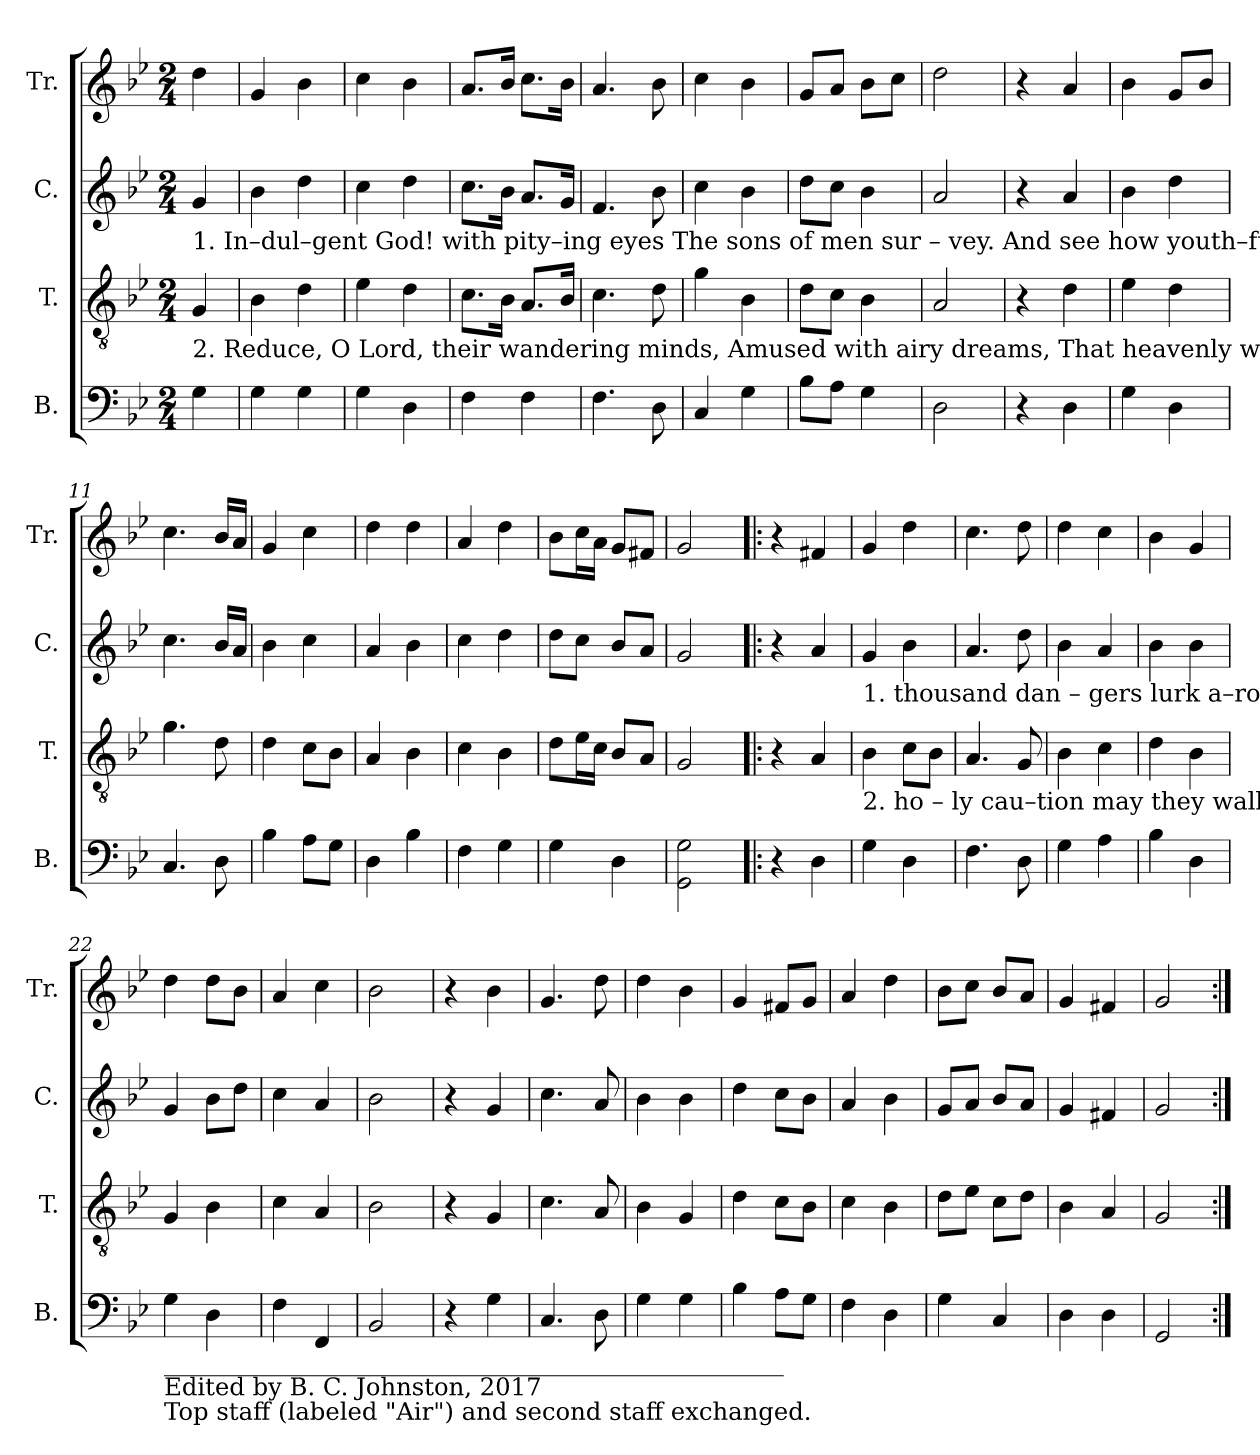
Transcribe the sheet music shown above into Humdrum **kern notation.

**kern	**kern	**kern	**kern
*part4	*part3	*part2	*part1
*staff4	*staff3	*staff2	*staff1
*I"B.	*I"T.	*I"C.	*I"Tr.
*I'B.	*I'T.	*I'C.	*I'Tr.
*clefF4	*clefGv2	*clefG2	*clefG2
*k[b-e-]	*k[b-e-]	*k[b-e-]	*k[b-e-]
*M2/4	*M2/4	*M2/4	*M2/4
*MM90	*MM90	*MM90	*MM90
=1	=1	=1	=1
!	!	!LO:TX:b:t=1. In–dul–gent God! with pity–ing   eyes  The  sons  of  men  sur  –   vey.        And  see  how  youth–ful    sin – ners  sport  In    a  de –  struc   –   tive         way!           Ten	!
!	!LO:TX:b:t=2. Reduce, O Lord, their wandering minds,  Amused  with  airy  dreams,     That  heavenly   wisdom      may  di –spel   Their  vi – sio – na    –   ry     schemes.         With	!	!
4G!\	4G!/	4g!/	4dd!\
=2	=2	=2	=2
4G!\	4B-!\	4b-!\	4g!/
4G!\	4d!\	4dd!\	4b-!\
=3	=3	=3	=3
4G!\	4e-!\	4cc!\	4cc!\
4D!\	4d!\	4dd!\	4b-!\
=4	=4	=4	=4
4F!\	8.c!\L	8.cc!\L	8.a!/L
.	16B-!\Jk	16b-!\Jk	16b-!/Jk
4F!\	8.A!/L	8.a!/L	8.cc!\L
.	16B-!/Jk	16g!/Jk	16b-!\Jk
=5	=5	=5	=5
4.F!\	4.c!\	4.f!/	4.a!/
8D!\	8d!\	8b-!\	8b-!\
=6	=6	=6	=6
4C!/	4g!\	4cc!\	4cc!\
4G!\	4B-!\	4b-!\	4b-!\
=7	=7	=7	=7
8B-!\L	8d!\L	8dd!\L	8g!/L
8A!\J	8c!\J	8cc!\J	8a!/J
4G!\	4B-!\	4b-!\	8b-!\L
.	.	.	8cc!\J
=8	=8	=8	=8
2D!\	2A!/	2a!/	2dd!\
=9	=9	=9	=9
4r	4r	4r	4r
4D!\	4d!\	4a!/	4a!/
=10	=10	=10	=10
4G!\	4e-!\	4b-!\	4b-!\
4D!\	4d!\	4dd!\	8g!/L
.	.	.	8b-!/J
=11	=11	=11	=11
4.C!/	4.g!\	4.cc!\	4.cc!\
8D!\	8d!\	16b-!/LL	16b-!/LL
.	.	16a!/JJ	16a!/JJ
=12	=12	=12	=12
4B-!\	4d!\	4b-!\	4g!/
8A!\L	8c!\L	4cc!\	4cc!\
8G!\J	8B-!\J	.	.
=13	=13	=13	=13
4D!\	4A!/	4a!/	4dd!\
4B-!\	4B-!\	4b-!\	4dd!\
=14	=14	=14	=14
4F!\	4c!\	4cc!\	4a!/
4G!\	4B-!\	4dd!\	4dd!\
=15	=15	=15	=15
4G!\	8d!\L	8dd!\L	8b-!\L
.	16e-!\L	8cc!\J	16cc!\L
.	16c!\JJ	.	16a!\JJ
4D!\	8B-!/L	8b-!/L	8g!/L
.	8A!/J	8a!/J	8f#X!/J
=16	=16	=16	=16
2GG!\ 2G!\	2G!/	2g!/	2g!/
=17!|:	=17!|:	=17!|:	=17!|:
4r	4r	4r	4r
4D!\	4A!/	4a!/	4f#X!/
!!LO:LB:g=z
=18	=18	=18	=18
!	!	!LO:TX:b:t=1. thousand   dan – gers   lurk  a–round,  To  bear  them    to  the    tomb&colon;       Each   in   an   hour  may plunge them down  Where  hope   can       ne – ver    come.	!
!	!LO:TX:b:t=2. ho – ly       cau–tion  may they walk, And  be   thy  word  their  guide;       Till   each,  the    de – sert  safe  –  ly     passed,  On   Zi   –   on's       hill     a   –   bide.	!	!
4G!\	4B-!\	4g!/	4g!/
4D!\	8c!\L	4b-!\	4dd!\
.	8B-!\J	.	.
=19	=19	=19	=19
4.F!\	4.A!/	4.a!/	4.cc!\
8D!\	8G!/	8dd!\	8dd!\
=20	=20	=20	=20
4G!\	4B-!\	4b-!\	4dd!\
4A!\	4c!\	4a!/	4cc!\
=21	=21	=21	=21
4B-!\	4d!\	4b-!\	4b-!\
4D!\	4B-!\	4b-!\	4g!/
=22	=22	=22	=22
!LO:TX:b:t=___________________________________________________	!	!	!
!LO:TX:b:t=Edited by B. C. Johnston, 2017	!	!	!
!LO:TX:b:t=Top staff (labeled "Air") and second staff exchanged.	!	!	!
4G!\	4G!/	4g!/	4dd!\
4D!\	4B-!\	8b-!\L	8dd!\L
.	.	8dd!\J	8b-!\J
=23	=23	=23	=23
4F!\	4c!\	4cc!\	4a!/
4FF!/	4A!/	4a!/	4cc!\
=24	=24	=24	=24
2BB-!/	2B-!\	2b-!\	2b-!\
=25	=25	=25	=25
4r	4r	4r	4r
4G!\	4G!/	4g!/	4b-!\
=26	=26	=26	=26
4.C!/	4.c!\	4.cc!\	4.g!/
8D!\	8A!/	8a!/	8dd!\
=27	=27	=27	=27
4G!\	4B-!\	4b-!\	4dd!\
4G!\	4G!/	4b-!\	4b-!\
=28	=28	=28	=28
4B-!\	4d!\	4dd!\	4g!/
8A!\L	8c!\L	8cc!\L	8f#X!/L
8G!\J	8B-!\J	8b-!\J	8g!/J
=29	=29	=29	=29
4F!\	4c!\	4a!/	4a!/
4D!\	4B-!\	4b-!\	4dd!\
=30	=30	=30	=30
4G!\	8d!\L	8g!/L	8b-!\L
.	8e-!\J	8a!/J	8cc!\J
4C!/	8c!\L	8b-!/L	8b-!/L
.	8d!\J	8a!/J	8a!/J
=31	=31	=31	=31
4D!\	4B-!\	4g!/	4g!/
4D!\	4A!/	4f#X!/	4f#X!/
=32	=32	=32	=32
2GG!/	2G!/	2g!/	2g!/
=:|!	=:|!	=:|!	=:|!
*-	*-	*-	*-
